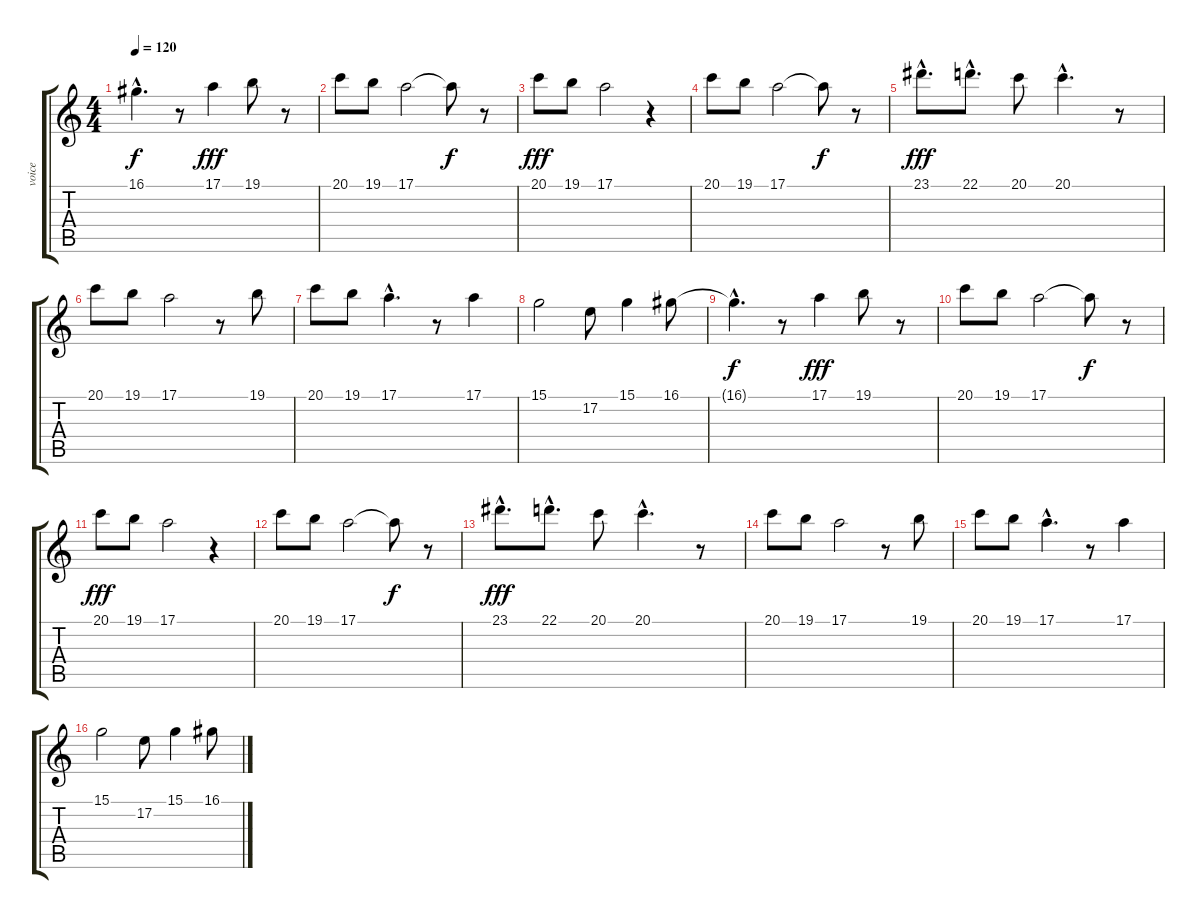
\track ("voice" "voice") {instrument fx5brightness}
\staff {score tabs}
\tuning (E4 B3 G3 D3 A2 E2) {hide}
\ts (4 4)
\tempo 120
\clef g2
\ks c
16.1{hac t}.4{d dy f} r.8 17.1.4{dy fff} 19.1.8 r.8 |
20.1.8 19.1.8 17.1.2 17.1{t}.8{dy f} r.8 |
20.1.8{dy fff} 19.1.8 17.1.2 r.4 |
20.1.8 19.1.8 17.1.2 17.1{t}.8{dy f} r.8 |
23.1{hac}.8{d dy fff} 22.1{hac}.8{d} 20.1.8 20.1{hac}.4{d} r.8 |
20.1.8 19.1.8 17.1.2 r.8 19.1.8 |
20.1.8 19.1.8 17.1{hac}.4{d} r.8 17.1.4{volume 13} |
15.1.2{volume 13} 17.2.8{volume 12} 15.1.4{volume 12} 16.1.8{volume 12} |
16.1{hac t}.4{d dy f} r.8 17.1.4{dy fff volume 12} 19.1.8{volume 11} r.8 |
20.1.8{volume 11} 19.1.8 17.1.2{volume 11} 17.1{t}.8{dy f} r.8 |
20.1.8{dy fff volume 10} 19.1.8 17.1.2{volume 10} r.4 |
20.1.8{volume 9} 19.1.8 17.1.2 17.1{t}.8{dy f} r.8 |
23.1{hac}.8{d dy fff volume 8} 22.1{hac}.8{d volume 8} 20.1.8{volume 8} 20.1{hac}.4{d} r.8 |
20.1.8{volume 8} 19.1.8{volume 7} 17.1.2 r.8 19.1.8{volume 6} |
20.1.8{volume 6} 19.1.8{volume 6} 17.1{hac}.4{d volume 6} r.8 17.1.4{volume 6} |
15.1.2{volume 5} 17.2.8{volume 4} 15.1.4{volume 4} 16.1.8{volume 4}
